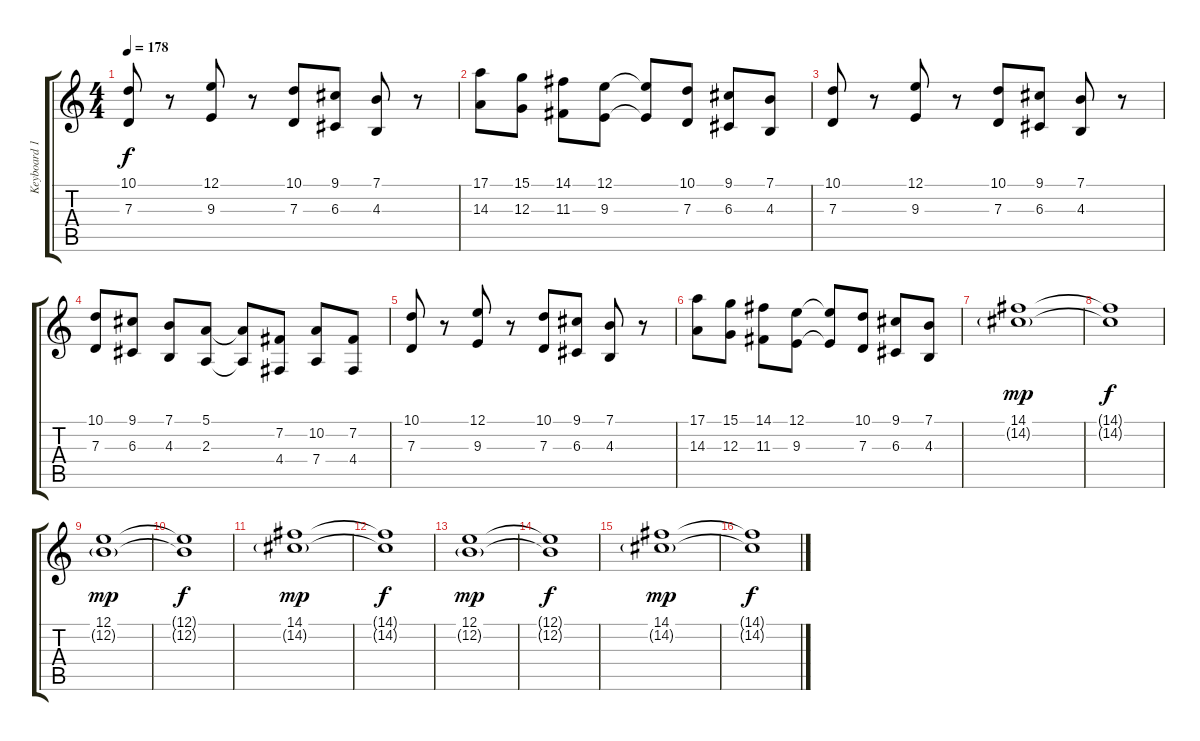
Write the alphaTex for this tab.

\track ("Keyboard 1" "Keyboard 1") {instrument stringensemble1}
\staff {score tabs}
\tuning (E4 B3 G3 D3 A2 E2) {hide}
\ts (4 4)
\tempo 178
\clef g2
\ks c
(10.1 7.3).8{dy f} r.8 (12.1 9.3).8 r.8 (10.1 7.3).8 (9.1 6.3).8 (7.1 4.3).8 r.8 |
(17.1 14.3).8 (15.1 12.3).8 (14.1 11.3).8 (12.1 9.3).8 (12.1{t} 9.3{t}).8 (10.1 7.3).8 (9.1 6.3).8 (7.1 4.3).8 |
(10.1 7.3).8 r.8 (12.1 9.3).8 r.8 (10.1 7.3).8 (9.1 6.3).8 (7.1 4.3).8 r.8 |
(10.1 7.3).8 (9.1 6.3).8 (7.1 4.3).8 (5.1 2.3).8 (5.1{t} 2.3{t}).8 (7.2 4.4).8 (10.2 7.4).8 (7.2 4.4).8 |
(10.1 7.3).8 r.8 (12.1 9.3).8 r.8 (10.1 7.3).8 (9.1 6.3).8 (7.1 4.3).8 r.8 |
(17.1 14.3).8 (15.1 12.3).8 (14.1 11.3).8 (12.1 9.3).8 (12.1{t} 9.3{t}).8 (10.1 7.3).8 (9.1 6.3).8 (7.1 4.3).8 |
\section ("" "")
(14.1 14.2{g}).1{dy mp} |
(14.1{t} 14.2{t}).1{dy f} |
(12.1 12.2{g}).1{dy mp} |
(12.1{t} 12.2{t}).1{dy f} |
(14.1 14.2{g}).1{dy mp} |
(14.1{t} 14.2{t}).1{dy f} |
(12.1 12.2{g}).1{dy mp} |
(12.1{t} 12.2{t}).1{dy f} |
(14.1 14.2{g}).1{dy mp} |
(14.1{t} 14.2{t}).1{dy f}
